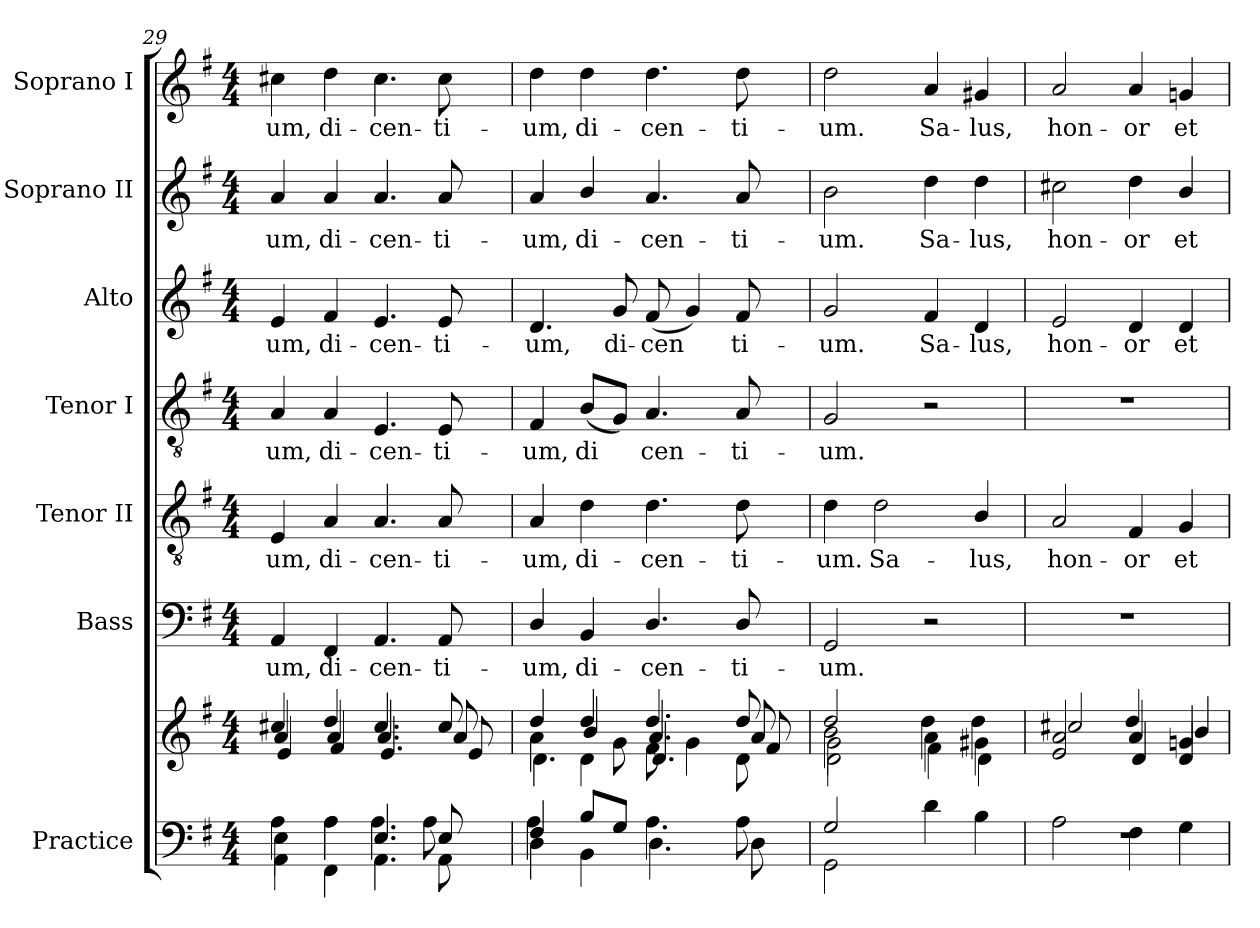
**kern	**kern	**kern	**text	**kern	**text	**kern	**text	**kern	**text	**kern	**text	**kern	**text
*part7	*part7	*part6	*part6	*part5	*part5	*part4	*part4	*part3	*part3	*part2	*part2	*part1	*part1
*staff8	*staff7	*staff6	*staff6	*staff5	*staff5	*staff4	*staff4	*staff3	*staff3	*staff2	*staff2	*staff1	*staff1
*I"Practice	*	*I"Bass	*	*I"Tenor II	*	*I"Tenor I	*	*I"Alto	*	*I"Soprano II	*	*I"Soprano I	*
*	*	*I'B	*	*	*	*I'T	*	*I'A	*	*	*	*	*
!!LO:LB:g=z
*clefF4	*clefG2	*clefF4	*	*clefGv2	*	*clefGv2	*	*clefG2	*	*clefG2	*	*clefG2	*
*k[f#]	*k[f#]	*k[f#]	*	*k[f#]	*	*k[f#]	*	*k[f#]	*	*k[f#]	*	*k[f#]	*
*G:	*G:	*G:	*	*G:	*	*G:	*	*G:	*	*G:	*	*G:	*
*M4/4	*M4/4	*M4/4	*	*M4/4	*	*M4/4	*	*M4/4	*	*M4/4	*	*M4/4	*
=29	=29	=29	=29	=29	=29	=29	=29	=29	=29	=29	=29	=29	=29
*^	*^	*	*	*	*	*	*	*	*	*	*	*	*
*	*^	*	*^	*	*	*	*	*	*	*	*	*	*	*	*
!	!	!	!	!	!	!	!LO:LY:b	!	!LO:LY:b	!	!LO:LY:b	!	!LO:LY:b	!	!LO:LY:b	!	!LO:LY:b
4A\	4E\	4AA\	4cc#X/	4a/	4e/	4AA/	-um,	4E/	-um,	4A/	-um,	4e/	-um,	4a/	-um,	4cc#X\	-um,
!	!	!	!	!	!	!	!LO:LY:b	!	!LO:LY:b	!	!LO:LY:b	!	!LO:LY:b	!	!LO:LY:b	!	!LO:LY:b
4A\	4A\	4FF#\	4dd/	4a/	4f#/	4FF#/	di-	4A/	di-	4A/	di-	4f#/	di-	4a/	di-	4dd\	di-
!	!	!	!	!	!	!	!LO:LY:b	!	!LO:LY:b	!	!LO:LY:b	!	!LO:LY:b	!	!LO:LY:b	!	!LO:LY:b
4.E/	4.A\	4.AA\	4.cc#/	4.a/	4.e/	4.AA/	-cen-	4.A/	-cen-	4.E/	-cen-	4.e/	-cen-	4.a/	-cen-	4.cc#\	-cen-
!	!	!	!	!	!	!	!LO:LY:b	!	!LO:LY:b	!	!LO:LY:b	!	!LO:LY:b	!	!LO:LY:b	!	!LO:LY:b
8E/	8A\	8AA\	8cc#/	8a/	8e/	8AA/	-ti-	8A/	-ti-	8E/	-ti-	8e/	-ti-	8a/	-ti-	8cc#\	-ti-
=30	=30	=30	=30	=30	=30	=30	=30	=30	=30	=30	=30	=30	=30	=30	=30	=30	=30
*	*	*	*	*	*^	*	*	*	*	*	*	*	*	*	*	*	*
!	!	!	!	!	!	!	!	!LO:LY:b	!	!LO:LY:b	!	!LO:LY:b	!	!LO:LY:b	!	!LO:LY:b	!	!LO:LY:b
4F#/	4A\	4D\	4dd/	4a\	4.d\	4ryy	4D/	-um,	4A/	-um,	4F#/	-um,	4.d/	-um,	4a/	-um,	4dd\	-um,
!	!	!	!	!	!	!	!	!LO:LY:b	!	!LO:LY:b	!	!LO:LY:b	!	!	!	!LO:LY:b	!	!LO:LY:b
8B/L	2.ryy	4BB\	4dd/	4b/	.	4d\	4BB/	di-	4d\	di-	(<8B/L	di­	.	.	4b/	di-	4dd\	di-
!	!	!	!	!	!	!	!	!	!	!	!	!	!	!LO:LY:b	!	!	!	!
8G/J	.	.	.	.	8g\	.	.	.	.	.	8G/J)	.	8g/	di-	.	.	.	.
!	!	!	!	!	!	!	!	!LO:LY:b	!	!LO:LY:b	!	!LO:LY:b	!	!LO:LY:b	!	!LO:LY:b	!	!LO:LY:b
4.A\	.	4.D\	4.dd/	4.a/	8f#\	4.d/	4.D/	-cen-	4.d\	-cen-	4.A/	cen-	(<8f#/	-cen­	4.a/	-cen-	4.dd\	-cen-
.	.	.	.	.	4g\	.	.	.	.	.	.	.	4g/)	.	.	.	.	.
!	!	!	!	!	!	!	!	!LO:LY:b	!	!LO:LY:b	!	!LO:LY:b	!	!LO:LY:b	!	!LO:LY:b	!	!LO:LY:b
8A\	.	8D\	8dd/	8a/	8f#/	8d\	8D/	-ti-	8d\	-ti-	8A/	-ti-	8f#/	ti-	8a/	-ti-	8dd\	-ti-
=31	=31	=31	=31	=31	=31	=31	=31	=31	=31	=31	=31	=31	=31	=31	=31	=31	=31	=31
!	!	!	!	!	!	!	!	!LO:LY:b	!	!LO:LY:b	!	!LO:LY:b	!	!LO:LY:b	!	!LO:LY:b	!	!LO:LY:b
2G/	2ryy	2GG\	2dd/	2b\	2g\	2d\	2GG/	-um.	4d\	-um.	2G/	-um.	2g/	-um.	2b\	-um.	2dd\	-um.
!	!	!	!	!	!	!	!	!	!	!LO:LY:b	!	!	!	!	!	!	!	!
.	.	.	.	.	.	.	.	.	2d\	Sa-	.	.	.	.	.	.	.	.
!	!	!	!	!	!	!	!	!	!	!	!	!	!	!LO:LY:b	!	!LO:LY:b	!	!LO:LY:b
2ryy	4d\	2ryy	4a\	4dd\	4f#\	2ryy	2r	.	.	.	2r	.	4f#/	Sa-	4dd\	Sa-	4a/	Sa-
!	!	!	!	!	!	!	!	!	!	!LO:LY:b	!	!	!	!LO:LY:b	!	!LO:LY:b	!	!LO:LY:b
.	4B\	.	4g#X\	4dd\	4d\	.	.	.	4B/	-lus,	.	.	4d/	-lus,	4dd\	-lus,	4g#X/	-lus,
*	*	*	*	*	*v	*v	*	*	*	*	*	*	*	*	*	*	*	*
=32	=32	=32	=32	=32	=32	=32	=32	=32	=32	=32	=32	=32	=32	=32	=32	=32	=32
!	!	!	!	!	!	!	!	!	!LO:LY:b	!	!	!	!LO:LY:b	!	!LO:LY:b	!	!LO:LY:b
1r	2A\	1ryy	2a/	2cc#X/	2e/	1r	.	2A/	hon-	1r	.	2e/	hon-	2cc#X\	hon-	2a/	hon-
!	!	!	!	!	!	!	!	!	!LO:LY:b	!	!	!	!LO:LY:b	!	!LO:LY:b	!	!LO:LY:b
.	4F#\	.	4a/	4dd/	4d/	.	.	4F#/	-or	.	.	4d/	-or	4dd\	-or	4a/	-or
!	!	!	!	!	!	!	!	!	!LO:LY:b	!	!	!	!LO:LY:b	!	!LO:LY:b	!	!LO:LY:b
.	4G\	.	4gni/	4b/	4d/	.	.	4G/	et	.	.	4d/	et	4b/	et	4gni/	et
*v	*v	*v	*	*	*	*	*	*	*	*	*	*	*	*	*	*	*
*	*v	*v	*v	*	*	*	*	*	*	*	*	*	*	*	*
=	=	=	=	=	=	=	=	=	=	=	=	=	=
*-	*-	*-	*-	*-	*-	*-	*-	*-	*-	*-	*-	*-	*-
